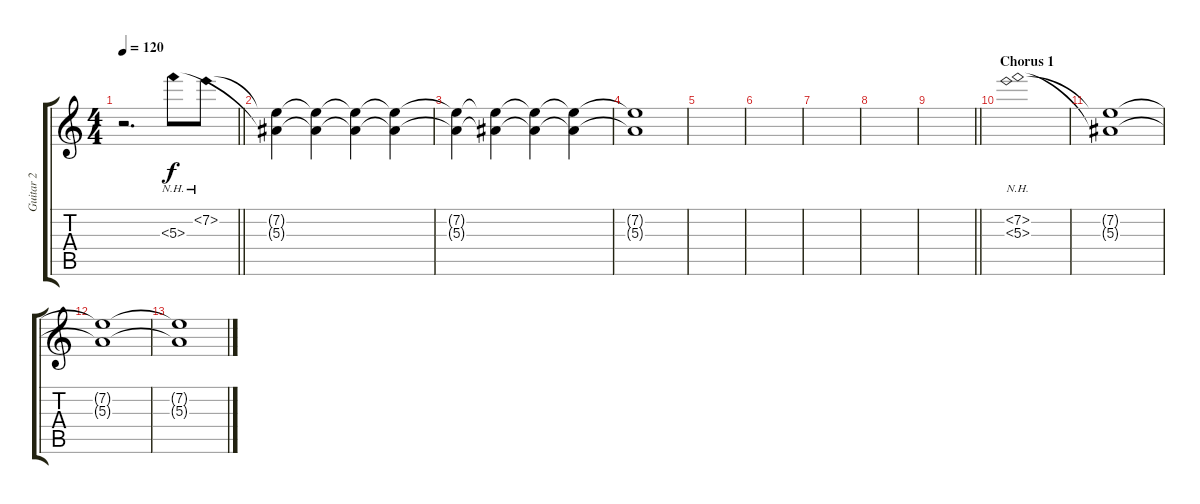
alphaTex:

\track ("Guitar 2" "Guitar 2") {instrument acousticguitarsteel}
\staff {score tabs}
\tuning (D4 A3 F3 C3 G2 D2) {hide}
\ts (4 4)
\tempo 120
\clef g2
\barLineRight lightlight
\ks c
r.2{d dy f} 5.3{nh}.8{volume 12} 7.2{nh}.8 |
\section ("" "")
(7.2{t} 5.3{t}).4{volume 11} (7.2{t} 5.3{t}).4{volume 10} (7.2{t} 5.3{t}).4{volume 9} (7.2{t} 5.3{t}).4{volume 8} |
(7.2{t} 5.3{t}).4{volume 7} (7.2{t} 5.3{t}).4{volume 6} (7.2{t} 5.3{t}).4{volume 5} (7.2{t} 5.3{t}).4{volume 4} |
(7.2{t} 5.3{t}).1{volume 3} |
|
|
|
|
\barLineRight lightlight
|
\section ("" "Chorus 1")
(7.2{nh} 5.3{nh}).1{volume 6} |
(7.2{t} 5.3{t}).1 |
(7.2{t} 5.3{t}).1{volume 4} |
(7.2{t} 5.3{t}).1{volume 2}
